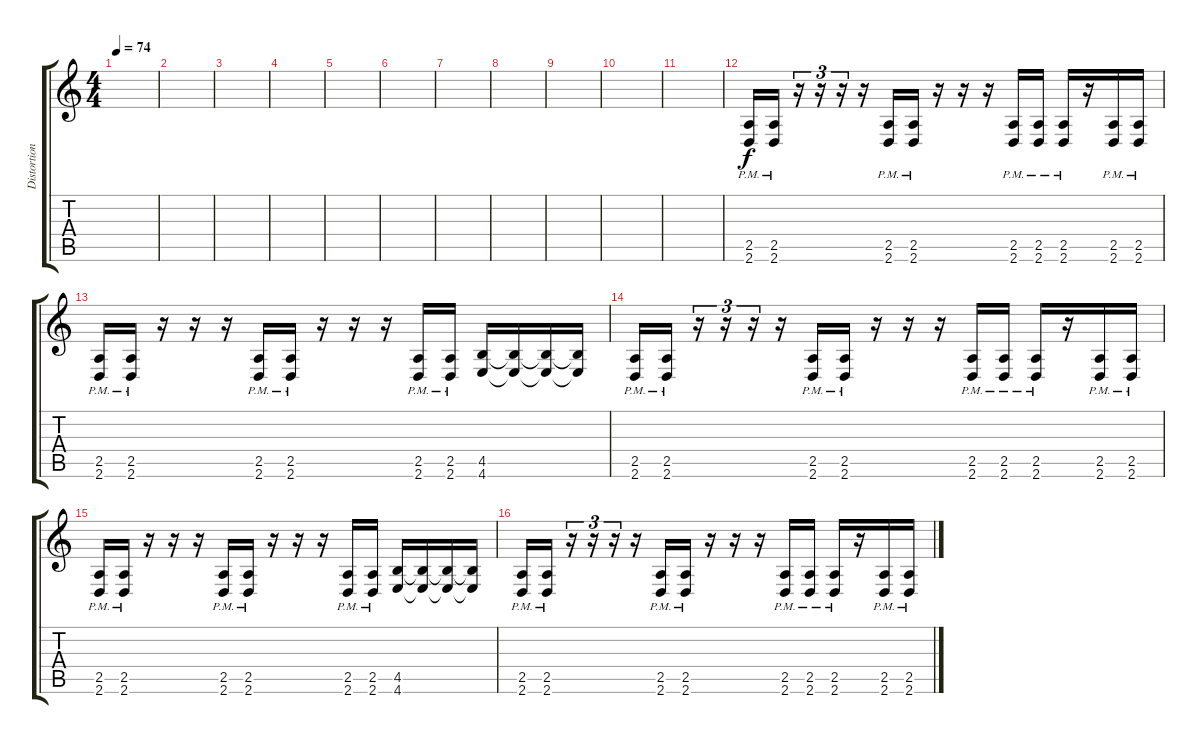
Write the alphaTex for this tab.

\track ("Distortion" "Distortion") {instrument overdrivenguitar}
\staff {score tabs}
\tuning (D4 A3 F3 C3 G2 C2) {hide}
\ts (4 4)
\tempo 74
\clef g2
\ks c
|
|
|
|
|
|
|
|
|
|
|
(2.5{pm} 2.6{pm}).16 (2.5{pm} 2.6{pm}).16 r.16{tu (3 2)} r.16{tu (3 2)} r.16{tu (3 2)} r.16 (2.5{pm} 2.6{pm}).16 (2.5{pm} 2.6{pm}).16 r.16 r.16 r.16 (2.5{pm} 2.6{pm}).16 (2.5{pm} 2.6{pm}).16 (2.5{pm} 2.6{pm}).16 r.16 (2.5{pm} 2.6{pm}).16 (2.5{pm} 2.6{pm}).16 |
(2.5{pm} 2.6{pm}).16 (2.5{pm} 2.6{pm}).16 r.16 r.16 r.16 (2.5{pm} 2.6{pm}).16 (2.5{pm} 2.6{pm}).16 r.16 r.16 r.16 (2.5{pm} 2.6{pm}).16 (2.5{pm} 2.6{pm}).16 (4.5 4.6).16 (4.5{t} 4.6{t}).16 (4.5{t} 4.6{t}).16 (4.5{t} 4.6{t}).16 |
(2.5{pm} 2.6{pm}).16 (2.5{pm} 2.6{pm}).16 r.16{tu (3 2)} r.16{tu (3 2)} r.16{tu (3 2)} r.16 (2.5{pm} 2.6{pm}).16 (2.5{pm} 2.6{pm}).16 r.16 r.16 r.16 (2.5{pm} 2.6{pm}).16 (2.5{pm} 2.6{pm}).16 (2.5{pm} 2.6{pm}).16 r.16 (2.5{pm} 2.6{pm}).16 (2.5{pm} 2.6{pm}).16 |
(2.5{pm} 2.6{pm}).16 (2.5{pm} 2.6{pm}).16 r.16 r.16 r.16 (2.5{pm} 2.6{pm}).16 (2.5{pm} 2.6{pm}).16 r.16 r.16 r.16 (2.5{pm} 2.6{pm}).16 (2.5{pm} 2.6{pm}).16 (4.5 4.6).16 (4.5{t} 4.6{t}).16 (4.5{t} 4.6{t}).16 (4.5{t} 4.6{t}).16 |
(2.5{pm} 2.6{pm}).16 (2.5{pm} 2.6{pm}).16 r.16{tu (3 2)} r.16{tu (3 2)} r.16{tu (3 2)} r.16 (2.5{pm} 2.6{pm}).16 (2.5{pm} 2.6{pm}).16 r.16 r.16 r.16 (2.5{pm} 2.6{pm}).16 (2.5{pm} 2.6{pm}).16 (2.5{pm} 2.6{pm}).16 r.16 (2.5{pm} 2.6{pm}).16 (2.5{pm} 2.6{pm}).16
